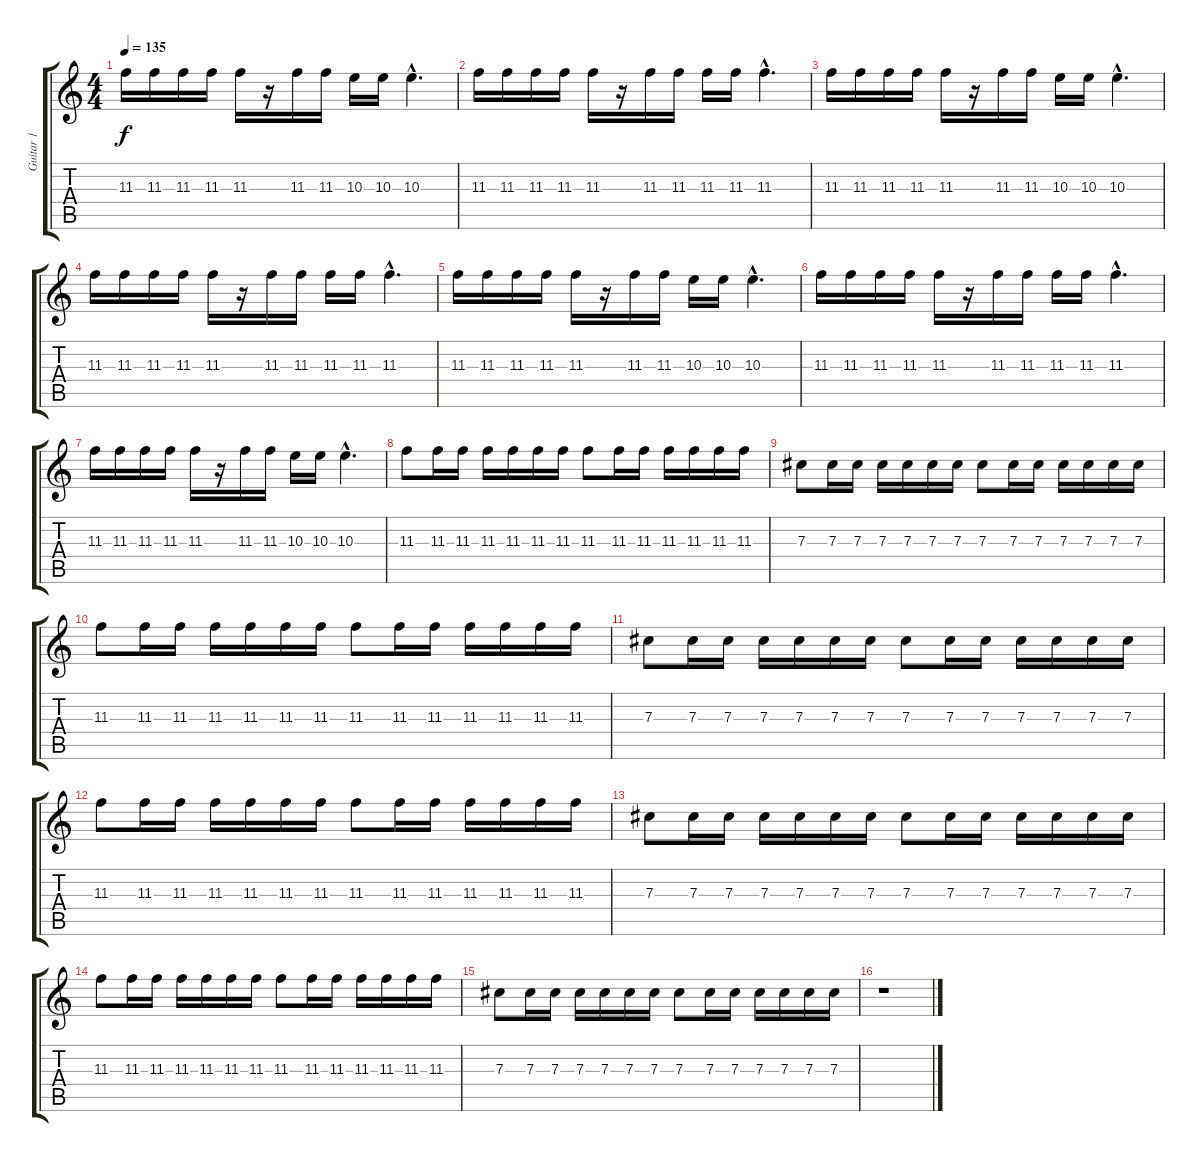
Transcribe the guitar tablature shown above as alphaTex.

\track ("Guitar 1" "Guitar 1") {instrument distortionguitar}
\staff {score tabs}
\tuning (Eb4 Bb3 Gb3 Db3 Ab2 Eb2) {hide}
\ts (4 4)
\tempo 135
\clef g2
\ks c
11.3.16{dy f} 11.3.16 11.3.16 11.3.16 11.3.16 r.16 11.3.16 11.3.16 10.3.16 10.3.16 10.3{hac}.4{d} |
11.3.16 11.3.16 11.3.16 11.3.16 11.3.16 r.16 11.3.16 11.3.16 11.3.16 11.3.16 11.3{hac}.4{d} |
11.3.16 11.3.16 11.3.16 11.3.16 11.3.16 r.16 11.3.16 11.3.16 10.3.16 10.3.16 10.3{hac}.4{d} |
11.3.16 11.3.16 11.3.16 11.3.16 11.3.16 r.16 11.3.16 11.3.16 11.3.16 11.3.16 11.3{hac}.4{d} |
11.3.16 11.3.16 11.3.16 11.3.16 11.3.16 r.16 11.3.16 11.3.16 10.3.16 10.3.16 10.3{hac}.4{d} |
11.3.16 11.3.16 11.3.16 11.3.16 11.3.16 r.16 11.3.16 11.3.16 11.3.16 11.3.16 11.3{hac}.4{d} |
11.3.16 11.3.16 11.3.16 11.3.16 11.3.16 r.16 11.3.16 11.3.16 10.3.16 10.3.16 10.3{hac}.4{d} |
11.3.8 11.3.16 11.3.16 11.3.16 11.3.16 11.3.16 11.3.16 11.3.8 11.3.16 11.3.16 11.3.16 11.3.16 11.3.16 11.3.16 |
7.3.8 7.3.16 7.3.16 7.3.16 7.3.16 7.3.16 7.3.16 7.3.8 7.3.16 7.3.16 7.3.16 7.3.16 7.3.16 7.3.16 |
11.3.8 11.3.16 11.3.16 11.3.16 11.3.16 11.3.16 11.3.16 11.3.8 11.3.16 11.3.16 11.3.16 11.3.16 11.3.16 11.3.16 |
7.3.8 7.3.16 7.3.16 7.3.16 7.3.16 7.3.16 7.3.16 7.3.8 7.3.16 7.3.16 7.3.16 7.3.16 7.3.16 7.3.16 |
11.3.8 11.3.16 11.3.16 11.3.16 11.3.16 11.3.16 11.3.16 11.3.8 11.3.16 11.3.16 11.3.16 11.3.16 11.3.16 11.3.16 |
7.3.8 7.3.16 7.3.16 7.3.16 7.3.16 7.3.16 7.3.16 7.3.8 7.3.16 7.3.16 7.3.16 7.3.16 7.3.16 7.3.16 |
11.3.8 11.3.16 11.3.16 11.3.16 11.3.16 11.3.16 11.3.16 11.3.8 11.3.16 11.3.16 11.3.16 11.3.16 11.3.16 11.3.16 |
7.3.8 7.3.16 7.3.16 7.3.16 7.3.16 7.3.16 7.3.16 7.3.8 7.3.16 7.3.16 7.3.16 7.3.16 7.3.16 7.3.16 |
r.1
